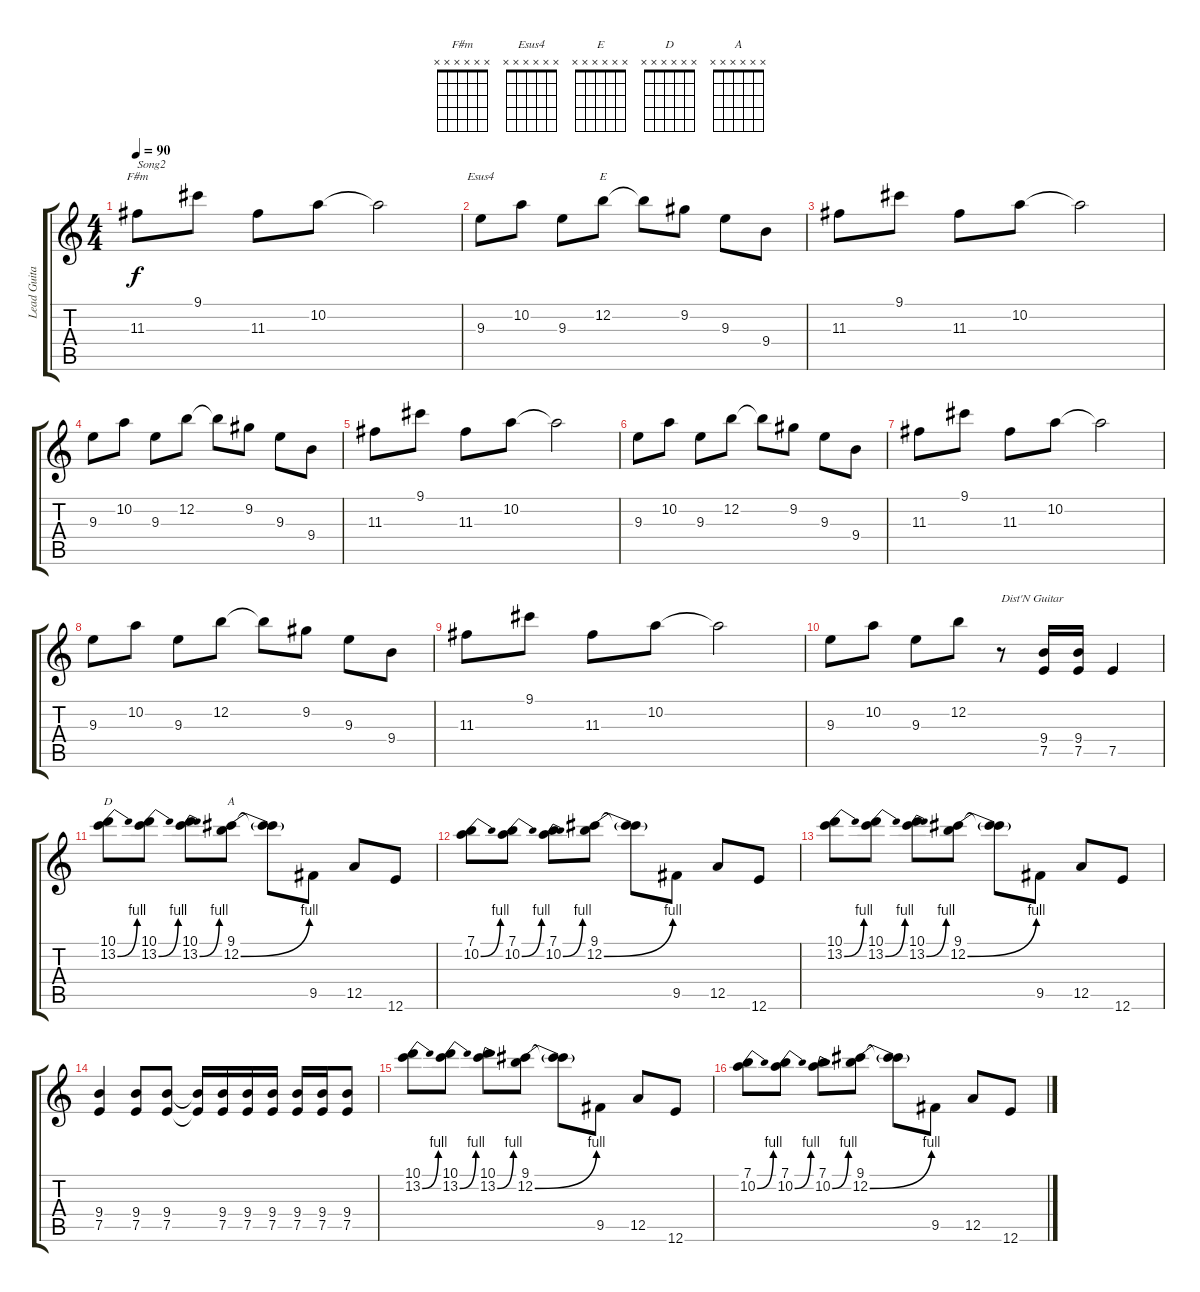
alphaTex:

\track ("Lead Guitar" "Lead Guita") {instrument overdrivenguitar}
\staff {score tabs}
\tuning (E4 B3 G3 D3 A2 E2) {hide}
\chord ("F#m" x x x x x x) {firstfret 0}
\chord ("Esus4" x x x x x x) {firstfret 0}
\chord ("E" x x x x x x) {firstfret 0}
\chord ("D" x x x x x x) {firstfret 0}
\chord ("A" x x x x x x) {firstfret 0}
\ts (4 4)
\tempo 90
\clef g2
\ks c
11.3.8{ch "F#m" txt "Song2" dy f} 9.1.8 11.3.8 10.2.8 10.2{t}.2 |
9.3.8{ch "Esus4"} 10.2.8 9.3.8 12.2.8{ch "E"} 12.2{t}.8 9.2.8 9.3.8 9.4.8 |
11.3.8 9.1.8 11.3.8 10.2.8 10.2{t}.2 |
9.3.8 10.2.8 9.3.8 12.2.8 12.2{t}.8 9.2.8 9.3.8 9.4.8 |
11.3.8 9.1.8 11.3.8 10.2.8 10.2{t}.2 |
9.3.8 10.2.8 9.3.8 12.2.8 12.2{t}.8 9.2.8 9.3.8 9.4.8 |
11.3.8 9.1.8 11.3.8 10.2.8 10.2{t}.2 |
9.3.8 10.2.8 9.3.8 12.2.8 12.2{t}.8 9.2.8 9.3.8 9.4.8 |
11.3.8 9.1.8 11.3.8 10.2.8 10.2{t}.2 |
9.3.8 10.2.8 9.3.8 12.2.8 r.8{txt "Dist'N Guitar"} (9.4 7.5).16 (9.4 7.5).16 7.5.4 |
(10.1 13.2{be (bend 0 0 60 4)}).8{ch "D"} (10.1 13.2{be (bend 0 0 60 4)}).8 (10.1 13.2{be (bend 0 0 60 4)}).8 (9.1 12.2{be (bend 0 0 60 4)}).8{ch "A"} (9.1{t} 12.2{t}).8 9.5.8 12.5.8 12.6.8 |
(7.1 10.2{be (bend 0 0 60 4)}).8 (7.1 10.2{be (bend 0 0 60 4)}).8 (7.1 10.2{be (bend 0 0 60 4)}).8 (9.1 12.2{be (bend 0 0 60 4)}).8 (9.1{t} 12.2{t}).8 9.5.8 12.5.8 12.6.8 |
(10.1 13.2{be (bend 0 0 60 4)}).8 (10.1 13.2{be (bend 0 0 60 4)}).8 (10.1 13.2{be (bend 0 0 60 4)}).8 (9.1 12.2{be (bend 0 0 60 4)}).8 (9.1{t} 12.2{t}).8 9.5.8 12.5.8 12.6.8 |
(9.4 7.5).4 (9.4 7.5).8 (9.4 7.5).8 (9.4{t} 7.5{t}).16 (9.4 7.5).16 (9.4 7.5).16 (9.4 7.5).16 (9.4 7.5).16 (9.4 7.5).16 (9.4 7.5).8 |
(10.1 13.2{be (bend 0 0 60 4)}).8 (10.1 13.2{be (bend 0 0 60 4)}).8 (10.1 13.2{be (bend 0 0 60 4)}).8 (9.1 12.2{be (bend 0 0 60 4)}).8 (9.1{t} 12.2{t}).8 9.5.8 12.5.8 12.6.8 |
(7.1 10.2{be (bend 0 0 60 4)}).8 (7.1 10.2{be (bend 0 0 60 4)}).8 (7.1 10.2{be (bend 0 0 60 4)}).8 (9.1 12.2{be (bend 0 0 60 4)}).8 (9.1{t} 12.2{t}).8 9.5.8 12.5.8 12.6{ss}.8
